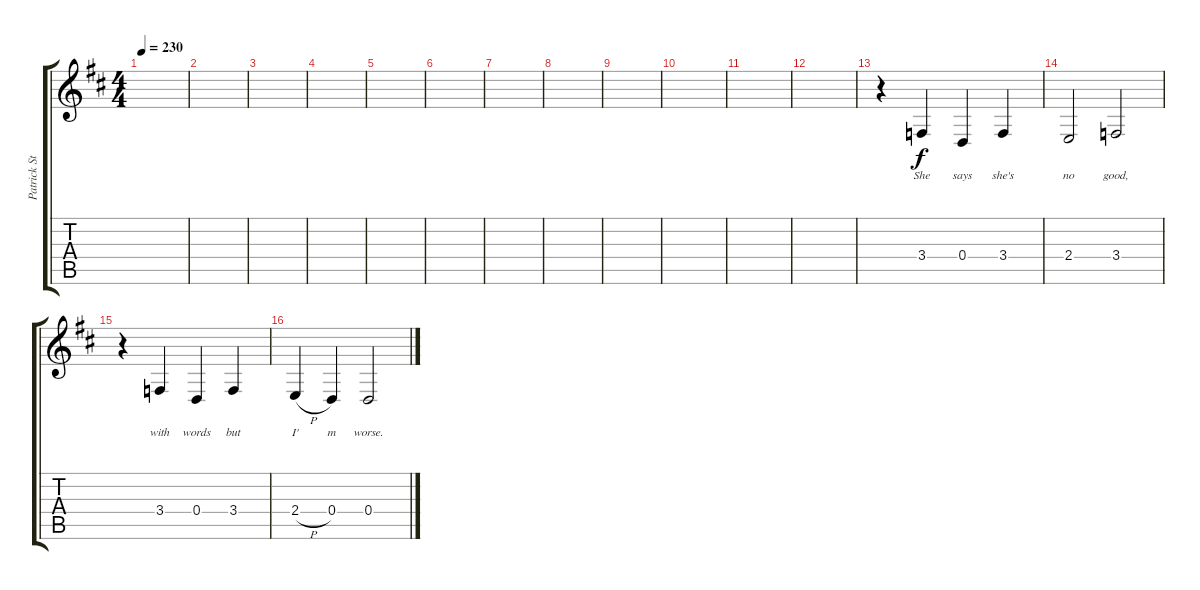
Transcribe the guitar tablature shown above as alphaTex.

\track ("Patrick Stump(Lead Vocals) " "Patrick St") {instrument clarinet}
\staff {score tabs}
\tuning (E4 B3 G3 D3 A2 E2) {hide}
\ts (4 4)
\tempo 230
\clef g2
\ks d
|
|
|
|
|
|
|
|
|
|
|
|
r.4 3.4.4{lyrics (0 "She") lyrics (1 "") lyrics (2 "") lyrics (3 "") lyrics (4 "")} 0.4.4{lyrics (0 "says") lyrics (1 "") lyrics (2 "") lyrics (3 "") lyrics (4 "")} 3.4.4{lyrics (0 "she's") lyrics (1 "") lyrics (2 "") lyrics (3 "") lyrics (4 "")} |
2.4.2{lyrics (0 "no") lyrics (1 "") lyrics (2 "") lyrics (3 "") lyrics (4 "")} 3.4.2{lyrics (0 "good,") lyrics (1 "") lyrics (2 "") lyrics (3 "") lyrics (4 "")} |
r.4 3.4.4{lyrics (0 "with") lyrics (1 "") lyrics (2 "") lyrics (3 "") lyrics (4 "")} 0.4.4{lyrics (0 "words") lyrics (1 "") lyrics (2 "") lyrics (3 "") lyrics (4 "")} 3.4.4{lyrics (0 "but") lyrics (1 "") lyrics (2 "") lyrics (3 "") lyrics (4 "")} |
2.4{h}.4{lyrics (0 "I'") lyrics (1 "") lyrics (2 "") lyrics (3 "") lyrics (4 "")} 0.4.4{lyrics (0 "m") lyrics (1 "") lyrics (2 "") lyrics (3 "") lyrics (4 "")} 0.4.2{lyrics (0 "worse.") lyrics (1 "") lyrics (2 "") lyrics (3 "") lyrics (4 "")}
